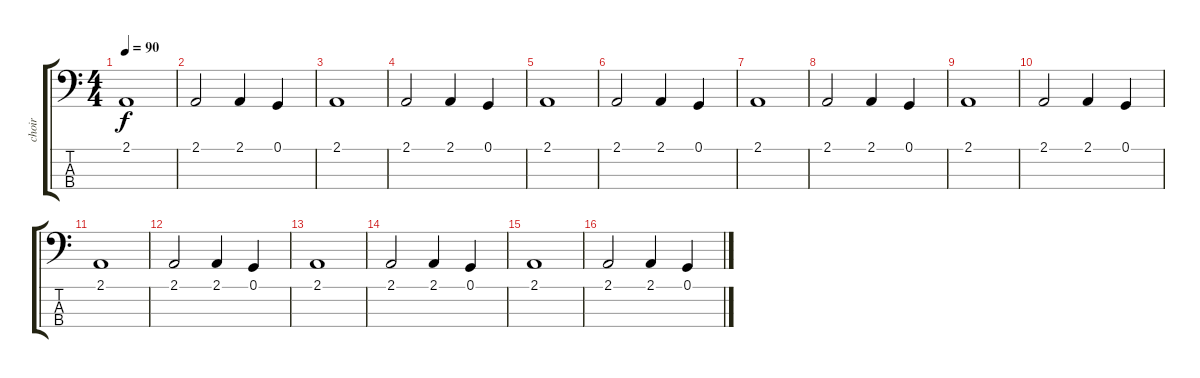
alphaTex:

\track ("choir" "choir") {instrument choiraahs}
\staff {score tabs}
\tuning (G2 D2 A1 E1) {hide}
\ts (4 4)
\tempo 90
\clef f4
\ks c
2.1.1{dy f} |
2.1.2 2.1.4 0.1.4 |
2.1.1 |
2.1.2 2.1.4 0.1.4 |
2.1.1 |
2.1.2 2.1.4 0.1.4 |
2.1.1 |
2.1.2 2.1.4 0.1.4 |
2.1.1 |
2.1.2 2.1.4 0.1.4 |
2.1.1 |
2.1.2 2.1.4 0.1.4 |
2.1.1 |
2.1.2 2.1.4 0.1.4 |
2.1.1 |
2.1.2 2.1.4 0.1.4
